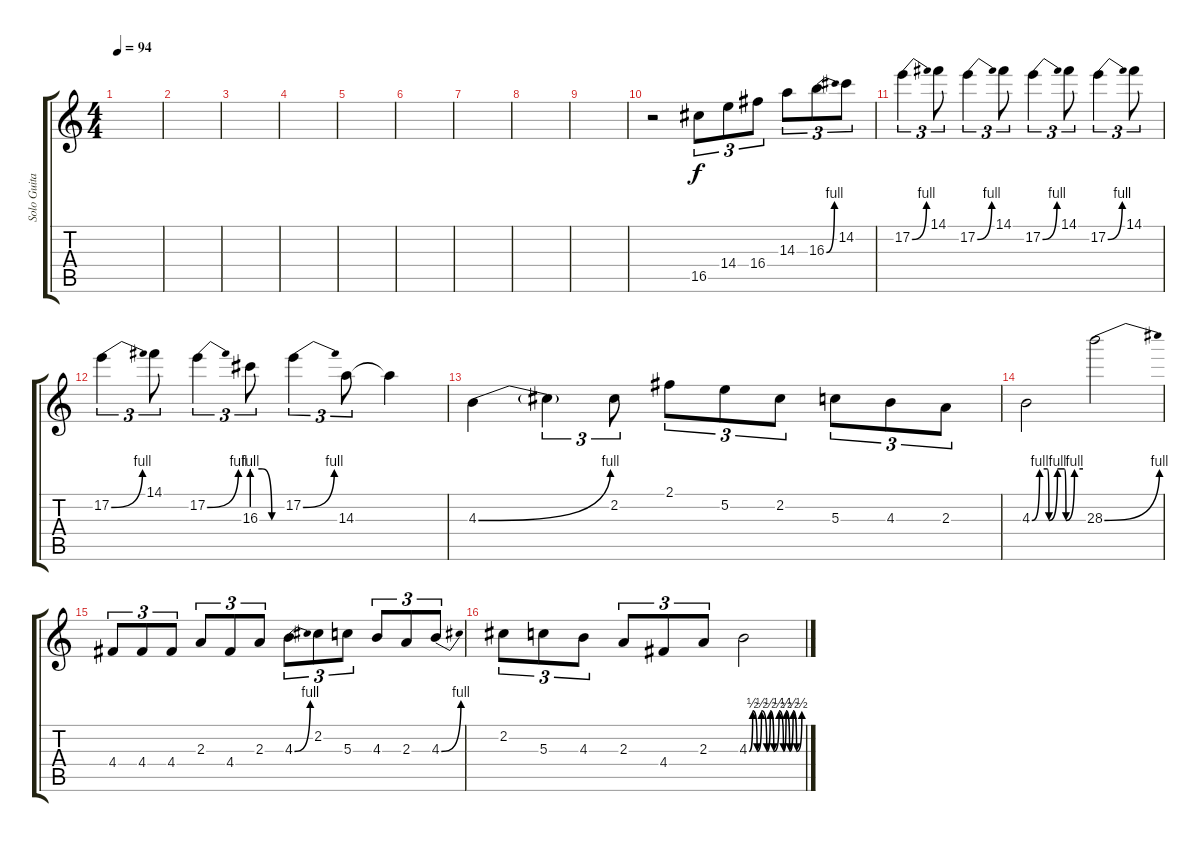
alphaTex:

\track ("Solo Guitar" "Solo Guita") {instrument distortionguitar}
\staff {score tabs}
\tuning (E4 B3 G3 D3 A2 E2) {hide}
\ts (4 4)
\tempo 94
\clef g2
\ks c
|
|
|
|
|
|
|
|
|
r.2 16.5.8{tu (3 2)} 14.4.8{tu (3 2)} 16.4.8{tu (3 2)} 14.3.8{tu (3 2)} 16.3{be (bend 0 0 60 4)}.8{tu (3 2)} 14.2.8{tu (3 2)} |
17.2{be (bend 0 0 60 4)}.4{tu (3 2)} 14.1.8{tu (3 2)} 17.2{be (bend 0 0 60 4)}.4{tu (3 2)} 14.1.8{tu (3 2)} 17.2{be (bend 0 0 60 4)}.4{tu (3 2)} 14.1.8{tu (3 2)} 17.2{be (bend 0 0 60 4)}.4{tu (3 2)} 14.1.8{tu (3 2)} |
17.2{be (bend 0 0 60 4)}.4{tu (3 2)} 14.1.8{tu (3 2)} 17.2{be (bend 0 0 60 4)}.4{tu (3 2)} 16.3{be (custom 0 4 20 4 40 0 60 0)}.8{tu (3 2)} 17.2{be (bend 0 0 60 4)}.4{tu (3 2)} 14.3.8{tu (3 2)} 14.3{t}.4 |
4.3{be (bend 0 0 60 4)}.4 4.3{t}.4{tu (3 2)} 2.2.8{tu (3 2)} 2.1.8{tu (3 2)} 5.2.8{tu (3 2)} 2.2.8{tu (3 2)} 5.3.8{tu (3 2)} 4.3.8{tu (3 2)} 2.3.8{tu (3 2)} |
4.3{be (custom 0 0 9 4 18 4 20 0 30 4 38 4 40 0 50 4 60 4)}.2 28.3{be (bend 0 0 60 4)}.2 |
4.4.8{tu (3 2)} 4.4.8{tu (3 2)} 4.4.8{tu (3 2)} 2.3.8{tu (3 2)} 4.4.8{tu (3 2)} 2.3.8{tu (3 2)} 4.3{be (bend 0 0 60 4)}.8{tu (3 2)} 2.2.8{tu (3 2)} 5.3.8{tu (3 2)} 4.3.8{tu (3 2)} 2.3.8{tu (3 2)} 4.3{be (bend 0 0 60 4)}.8{tu (3 2)} |
2.2.8{tu (3 2)} 5.3.8{tu (3 2)} 4.3.8{tu (3 2)} 2.3.8{tu (3 2)} 4.4.8{tu (3 2)} 2.3.8{tu (3 2)} 4.3{be (custom 0 0 4 2 9 0 14 2 20 0 24 2 28 0 34 2 39 0 42 2 46 0 50 2 54 0 60 2)}.2
